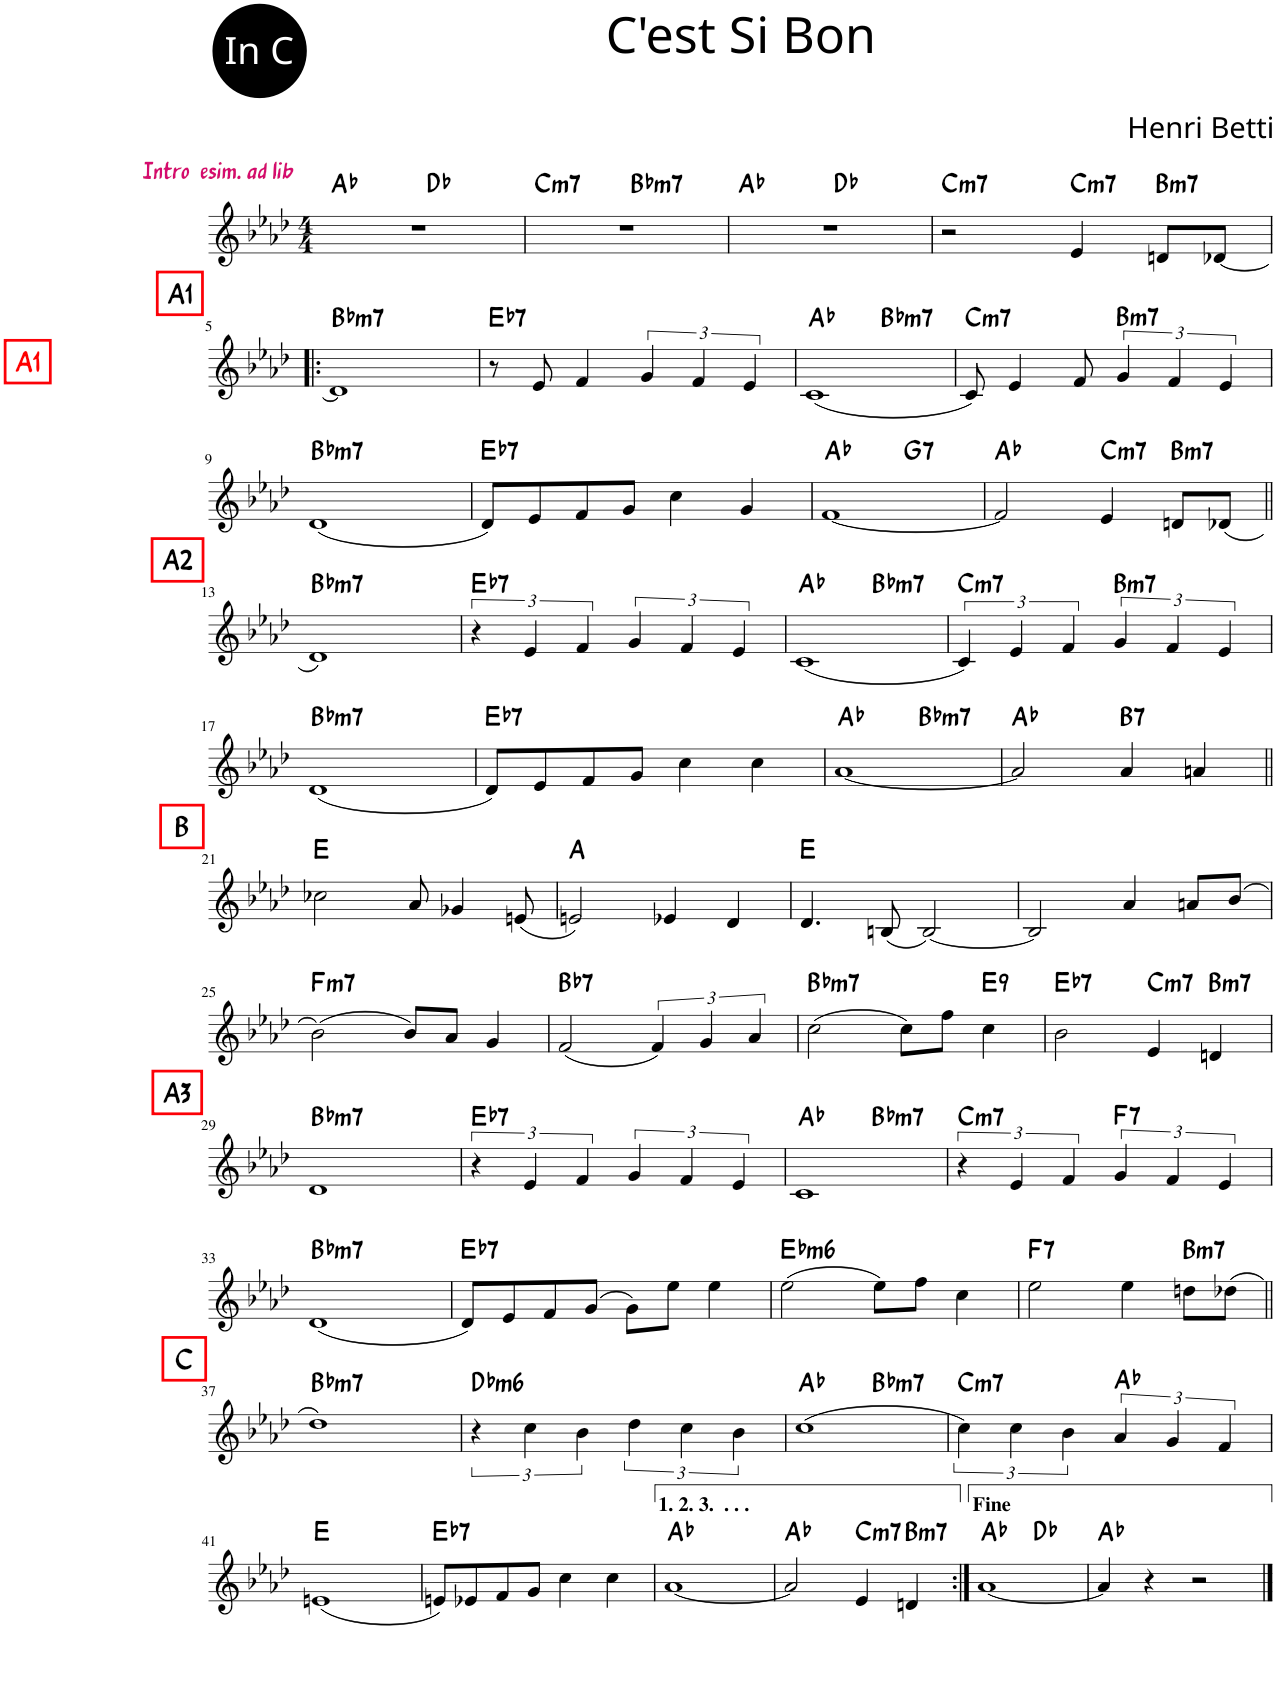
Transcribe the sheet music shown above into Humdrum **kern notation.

**kern	**harte
*part1	*part1
*staff1	*
*I"Piano	*
*I'Pno.	*
*clefG2	*
*k[b-e-a-d-]	*
*M4/4	*
=1	=1
!LO:TX:a:color=#D50B6F:t=Intro  esim. ad lib	!
*^	*
1r	2ryy	Ab:maj
.	2ryy	Db:maj
=2	=2	=2
!	!	!LO:H:kt=m7
1r	2ryy	C:min7
!	!	!LO:H:kt=m7
.	2ryy	Bb:min7
=3	=3	=3
1r	2ryy	Ab:maj
.	2ryy	Db:maj
=4	=4	=4
!	!	!LO:H:kt=m7
*v	*v	*
2r	C:min7
!	!LO:H:kt=m7
4e-/	C:min7
!	!LO:H:kt=m7
8dn/L	B:min7
[8d-X/J	.
!!LO:LB:g=z
=5!|:	=5!|:
!LO:TX:a:color=#FF0000:t=A1	!
!LO:TX:a:B:t=A1	!LO:H:kt=m7
1d-]	Bb:min7
=6	=6
!	!LO:H:kt=7
8r	Eb:7
8e-/	.
4f/	.
6g/	.
6f/	.
6e-/	.
=7	=7
*^	*
(1c	2ryy	Ab:maj
!	!	!LO:H:kt=m7
.	2ryy	Bb:min7
=8	=8	=8
!	!	!LO:H:kt=m7
*v	*v	*
8c/)	C:min7
4e-/	.
8f/	.
!	!LO:H:kt=m7
6g/	B:min7
6f/	.
6e-/	.
!!LO:LB:g=z
=9	=9
!	!LO:H:kt=m7
(1d-	Bb:min7
=10	=10
!	!LO:H:kt=7
8d-/L)	Eb:7
8e-/	.
8f/	.
8g/J	.
4cc\	.
4g/	.
=11	=11
*^	*
[1f	2ryy	Ab:maj
!	!	!LO:H:kt=7
.	2ryy	G:7
*v	*v	*
=12	=12
2f/]	Ab:maj
!	!LO:H:kt=m7
4e-/	C:min7
!	!LO:H:kt=m7
8dn/L	B:min7
(8d-X/J	.
!!LO:LB:g=z
=13||	=13||
!LO:TX:a:B:t=A2	!LO:H:kt=m7
1d-)	Bb:min7
=14	=14
!	!LO:H:kt=7
6r	Eb:7
6e-/	.
6f/	.
6g/	.
6f/	.
6e-/	.
=15	=15
*^	*
(1c	2ryy	Ab:maj
!	!	!LO:H:kt=m7
.	2ryy	Bb:min7
=16	=16	=16
!	!	!LO:H:kt=m7
*v	*v	*
6c/)	C:min7
6e-/	.
6f/	.
!	!LO:H:kt=m7
6g/	B:min7
6f/	.
6e-/	.
!!LO:LB:g=z
=17	=17
!	!LO:H:kt=m7
(1d-	Bb:min7
=18	=18
!	!LO:H:kt=7
8d-/L)	Eb:7
8e-/	.
8f/	.
8g/J	.
4cc\	.
4cc\	.
=19	=19
*^	*
[1a-	2ryy	Ab:maj
!	!	!LO:H:kt=m7
.	2ryy	Bb:min7
*v	*v	*
=20	=20
2a-/]	Ab:maj
!	!LO:H:kt=7
4a-/	B:7
4an/	.
!!LO:LB:g=z
=21||	=21||
!LO:TX:a:B:t=B	!
2cc-X\	E:maj
8a-/	.
4g-X/	.
(8en/	.
=22	=22
2en/)	A:maj
4e-X/	.
4d-/	.
=23	=23
4.d-/	E:maj
(8Bn/	.
[2B/)	.
=24	=24
2B/]	.
4a-/	.
8an/L	.
(8b-/J	.
!!LO:LB:g=z
=25	=25
!	!LO:H:kt=m7
(2b-\)	F:min7
8b-/L)	.
8a-/J	.
4g/	.
=26	=26
!	!LO:H:kt=7
(2f/	Bb:7
6f/)	.
6g/	.
6a-/	.
=27	=27
!	!LO:H:kt=m7
(2cc\	Bb:min7
8cc\L)	.
8ff\J	.
!	!LO:H:kt=9
4cc\	E:9
=28	=28
!	!LO:H:kt=7
2b-\	Eb:7
!	!LO:H:kt=m7
4e-/	C:min7
!	!LO:H:kt=m7
4dn/	B:min7
!!LO:LB:g=z
=29	=29
!LO:TX:a:B:t=A3	!LO:H:kt=m7
1d-	Bb:min7
=30	=30
!	!LO:H:kt=7
6r	Eb:7
6e-/	.
6f/	.
6g/	.
6f/	.
6e-/	.
=31	=31
*^	*
1c	2ryy	Ab:maj
!	!	!LO:H:kt=m7
.	2ryy	Bb:min7
=32	=32	=32
!	!	!LO:H:kt=m7
*v	*v	*
6r	C:min7
6e-/	.
6f/	.
!	!LO:H:kt=7
6g/	F:7
6f/	.
6e-/	.
!!LO:LB:g=z
=33	=33
!	!LO:H:kt=m7
(1d-	Bb:min7
=34	=34
!	!LO:H:kt=7
8d-/L)	Eb:7
8e-/	.
8f/	.
(8g/J	.
8g\L)	.
8ee-\J	.
4ee-\	.
=35	=35
!	!LO:H:kt=m6
(2ee-\	Eb:min6
8ee-\L)	.
8ff\J	.
4cc\	.
=36	=36
!	!LO:H:kt=7
2ee-\	F:7
4ee-\	.
!	!LO:H:kt=m7
8ddn\L	B:min7
(8dd-X\J	.
!!LO:LB:g=z
=37||	=37||
!LO:TX:a:B:t=C	!LO:H:kt=m7
1dd-)	Bb:min7
=38	=38
!	!LO:H:kt=m6
6r	Db:min6
6cc\	.
6b-\	.
6dd-\	.
6cc\	.
6b-\	.
=39	=39
*^	*
(1cc	2ryy	Ab:maj
!	!	!LO:H:kt=m7
.	2ryy	Bb:min7
=40	=40	=40
!	!	!LO:H:kt=m7
*v	*v	*
6cc\)	C:min7
6cc\	.
6b-\	.
6a-/	Ab:maj
6g/	.
6f/	.
!!LO:LB:g=z
=41	=41
(1en	E:maj
=42	=42
!	!LO:H:kt=7
8en/L)	Eb:7
8e-X/	.
8f/	.
8g/J	.
4cc\	.
4cc\	.
=43	=43
[1a-	Ab:maj
=44	=44
2a-/]	Ab:maj
!	!LO:H:kt=m7
4e-/	C:min7
!	!LO:H:kt=m7
4dn/	B:min7
=45:|!	=45:|!
*^	*
[1a-	2ryy	Ab:maj
.	2ryy	Db:maj
*v	*v	*
=46	=46
4a-/]	Ab:maj
4r	.
2r	.
==	==
*-	*-
